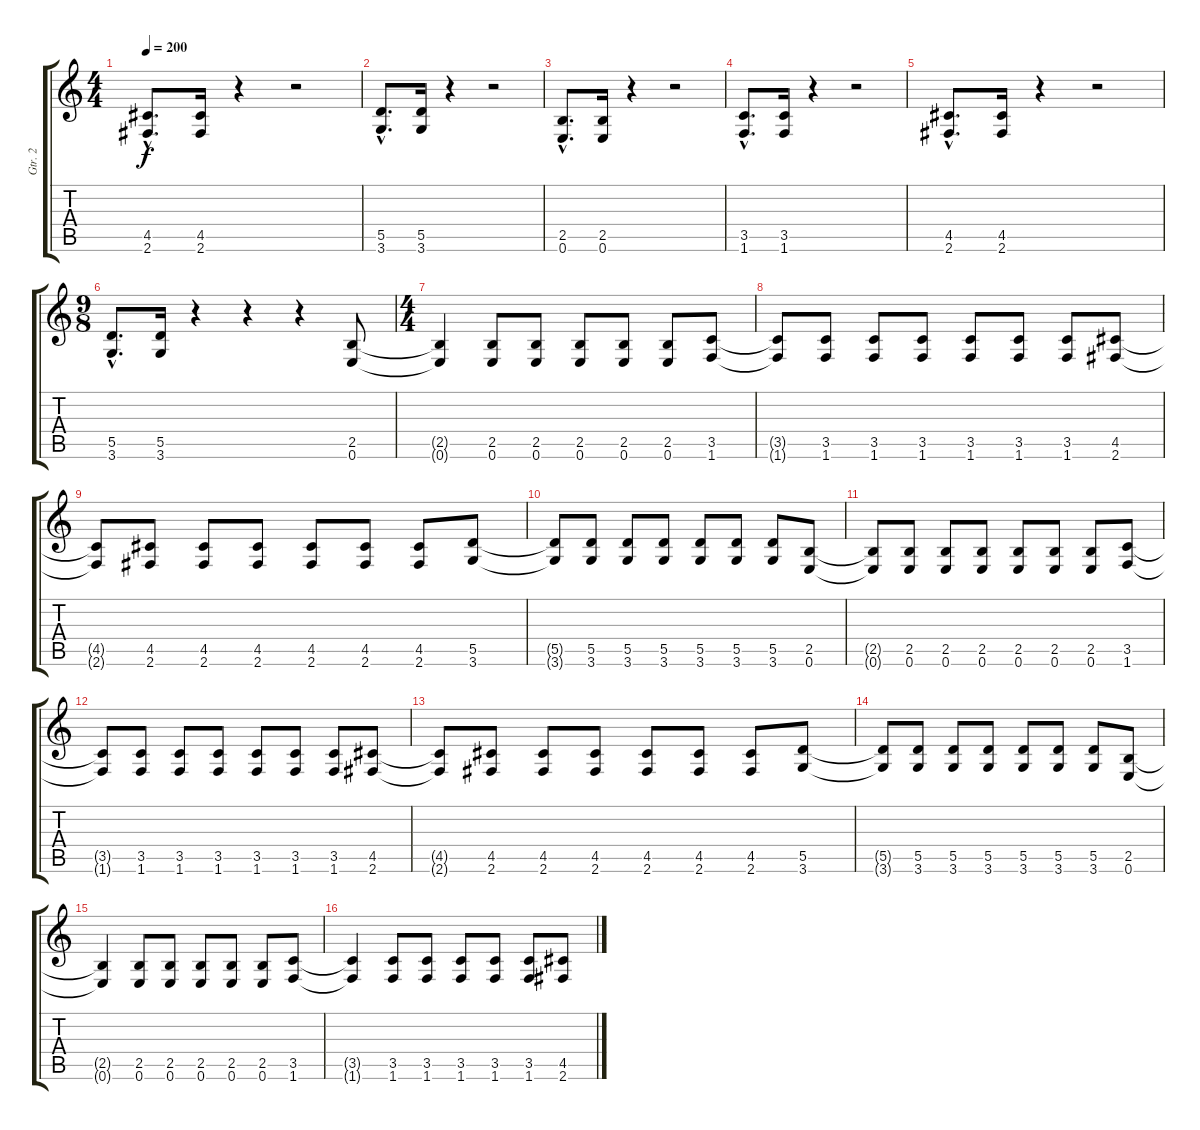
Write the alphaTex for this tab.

\track ("Gtr. 2" "Gtr. 2") {instrument distortionguitar}
\staff {score tabs}
\tuning (E4 B3 G3 D3 A2 E2) {hide}
\ts (4 4)
\tempo 200
\clef g2
\ks c
(4.5{hac} 2.6{hac}).8{d dy f} (4.5 2.6).16 r.4 r.2 |
(5.5{hac} 3.6{hac}).8{d} (5.5 3.6).16 r.4 r.2 |
(2.5{hac} 0.6{hac}).8{d} (2.5 0.6).16 r.4 r.2 |
(3.5{hac} 1.6{hac}).8{d} (3.5 1.6).16 r.4 r.2 |
(4.5{hac} 2.6{hac}).8{d} (4.5 2.6).16 r.4 r.2 |
\ts (9 8)
(5.5{hac} 3.6{hac}).8{d} (5.5 3.6).16 r.4 r.4 r.4 (2.5 0.6).8 |
\ts (4 4)
(2.5{t} 0.6{t}).4 (2.5 0.6).8 (2.5 0.6).8 (2.5 0.6).8 (2.5 0.6).8 (2.5 0.6).8 (3.5 1.6).8 |
(3.5{t} 1.6{t}).8 (3.5 1.6).8 (3.5 1.6).8 (3.5 1.6).8 (3.5 1.6).8 (3.5 1.6).8 (3.5 1.6).8 (4.5 2.6).8 |
(4.5{t} 2.6{t}).8 (4.5 2.6).8 (4.5 2.6).8 (4.5 2.6).8 (4.5 2.6).8 (4.5 2.6).8 (4.5 2.6).8 (5.5 3.6).8 |
(5.5{t} 3.6{t}).8 (5.5 3.6).8 (5.5 3.6).8 (5.5 3.6).8 (5.5 3.6).8 (5.5 3.6).8 (5.5 3.6).8 (2.5 0.6).8 |
(2.5{t} 0.6{t}).8 (2.5 0.6).8 (2.5 0.6).8 (2.5 0.6).8 (2.5 0.6).8 (2.5 0.6).8 (2.5 0.6).8 (3.5 1.6).8 |
(3.5{t} 1.6{t}).8 (3.5 1.6).8 (3.5 1.6).8 (3.5 1.6).8 (3.5 1.6).8 (3.5 1.6).8 (3.5 1.6).8 (4.5 2.6).8 |
(4.5{t} 2.6{t}).8 (4.5 2.6).8 (4.5 2.6).8 (4.5 2.6).8 (4.5 2.6).8 (4.5 2.6).8 (4.5 2.6).8 (5.5 3.6).8 |
(5.5{t} 3.6{t}).8 (5.5 3.6).8 (5.5 3.6).8 (5.5 3.6).8 (5.5 3.6).8 (5.5 3.6).8 (5.5 3.6).8 (2.5 0.6).8 |
(2.5{t} 0.6{t}).4 (2.5 0.6).8 (2.5 0.6).8 (2.5 0.6).8 (2.5 0.6).8 (2.5 0.6).8 (3.5 1.6).8 |
(3.5{t} 1.6{t}).4 (3.5 1.6).8 (3.5 1.6).8 (3.5 1.6).8 (3.5 1.6).8 (3.5 1.6).8 (4.5 2.6).8
